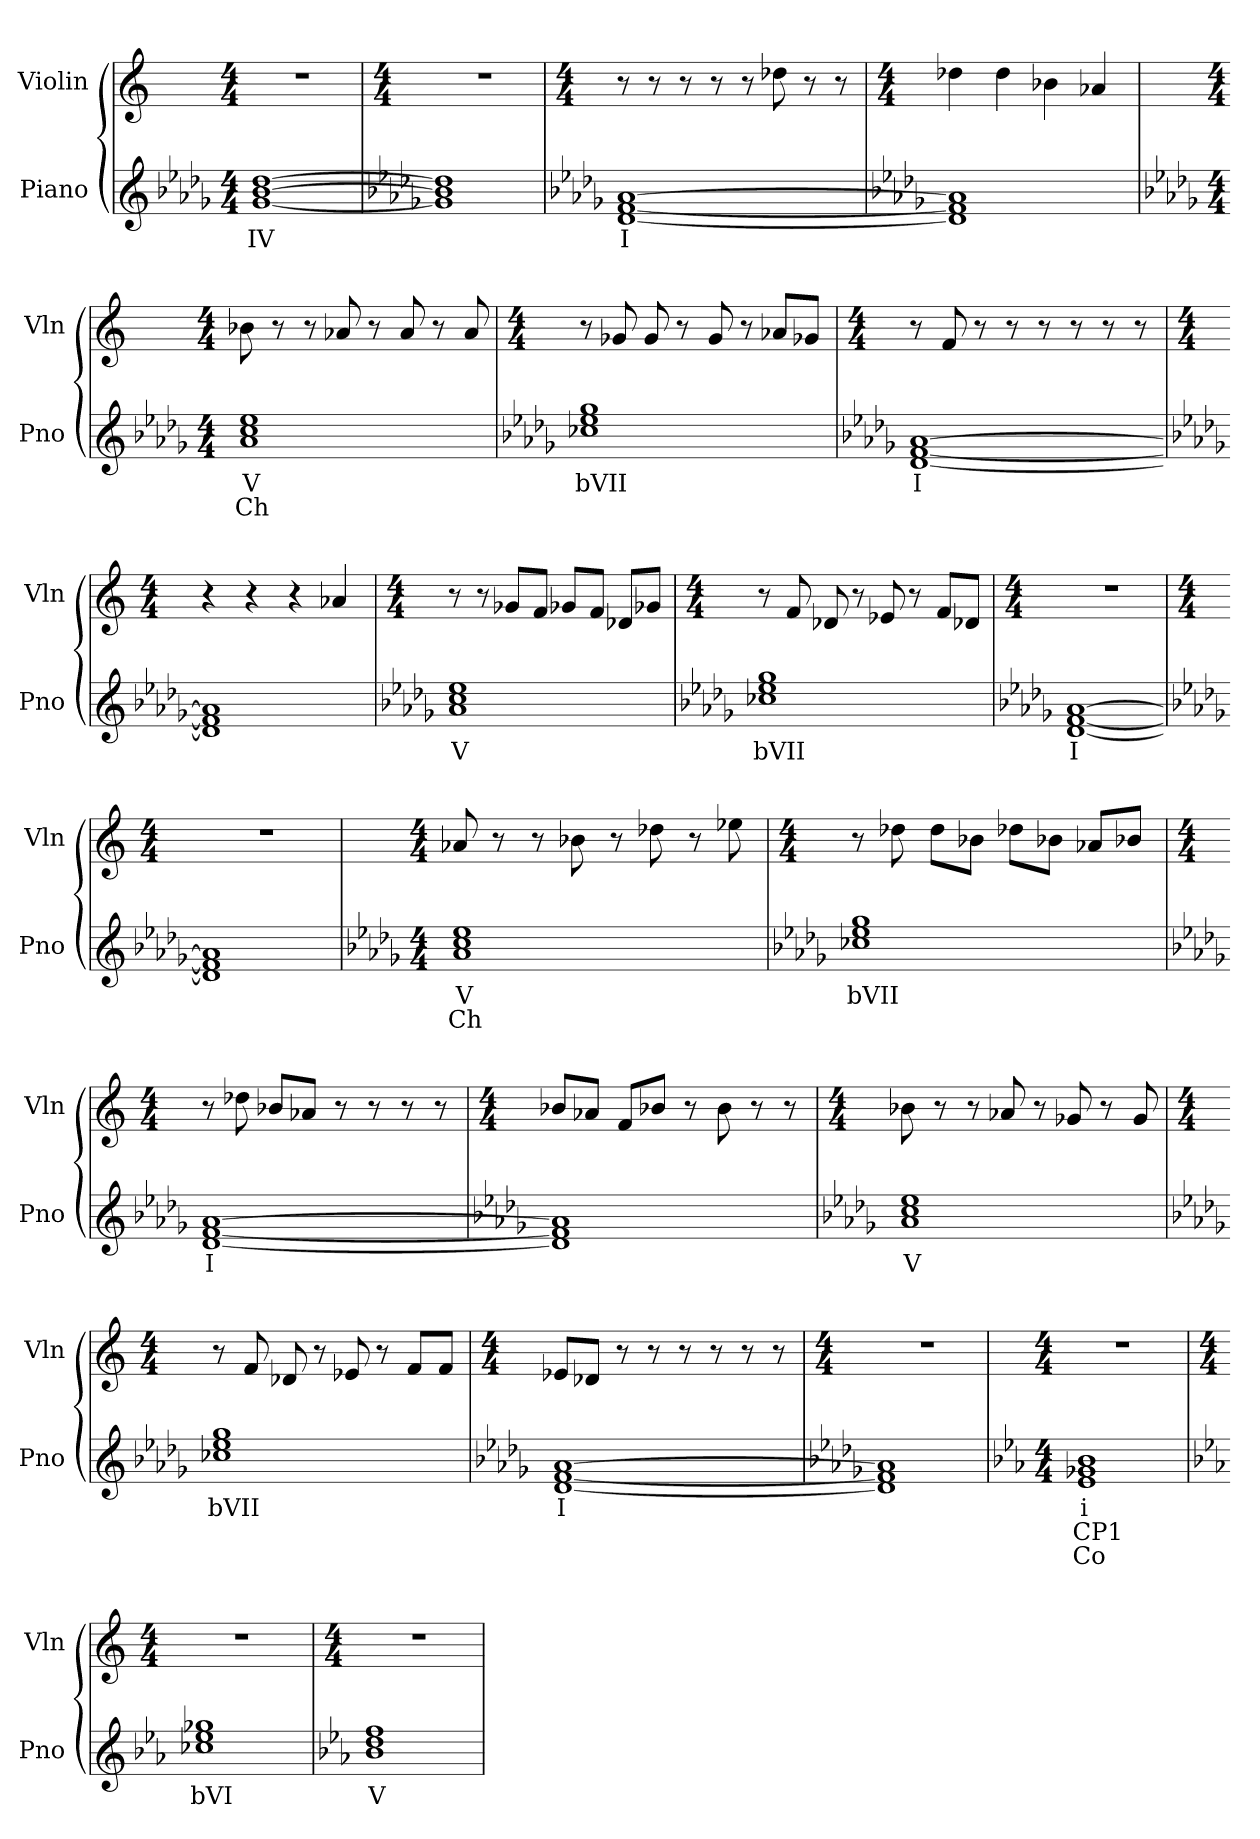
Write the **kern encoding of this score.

**kern	**text	**text	**text	**kern
*part2	*part2	*part2	*part2	*part1
*staff2	*staff2	*staff2	*staff2	*staff1
*I"Piano	*	*	*	*I"Violin
*I'Pno	*	*	*	*I'Vln
*k[b-e-a-d-g-]	*	*	*	*
*D-:	*	*	*	*
*M4/4	*	*	*	*M4/4
=	=	=	=	=
[1g- [1b- [1dd-	IV	.	.	1r
=	=	=	=	=
*k[b-e-a-d-g-]	*	*	*	*
*D-:	*	*	*	*
*	*	*	*	*M4/4
1g-] 1b-] 1dd-]	.	.	.	1r
=	=	=	=	=
*k[b-e-a-d-g-]	*	*	*	*
*D-:	*	*	*	*
*	*	*	*	*M4/4
[1d- [1f [1a-	I	.	.	8r
.	.	.	.	8r
.	.	.	.	8r
.	.	.	.	8r
.	.	.	.	8r
.	.	.	.	8dd-X
.	.	.	.	8r
.	.	.	.	8r
=	=	=	=	=
*k[b-e-a-d-g-]	*	*	*	*
*D-:	*	*	*	*
*	*	*	*	*M4/4
1d-] 1f] 1a-]	.	.	.	4dd-X
.	.	.	.	4dd-
.	.	.	.	4b-X
.	.	.	.	4a-X
=	=	=	=	=
*k[b-e-a-d-g-]	*	*	*	*
*D-:	*	*	*	*
*M4/4	*	*	*	*M4/4
1a- 1cc 1ee-	V	Ch	.	8b-X
.	.	.	.	8r
.	.	.	.	8r
.	.	.	.	8a-X
.	.	.	.	8r
.	.	.	.	8a-
.	.	.	.	8r
.	.	.	.	8a-
=	=	=	=	=
*k[b-e-a-d-g-]	*	*	*	*
*D-:	*	*	*	*
*	*	*	*	*M4/4
1cc-X 1ee- 1gg-	bVII	.	.	8r
.	.	.	.	8g-X
.	.	.	.	8g-
.	.	.	.	8r
.	.	.	.	8g-
.	.	.	.	8r
.	.	.	.	8a-XL
.	.	.	.	8g-XJ
=	=	=	=	=
*k[b-e-a-d-g-]	*	*	*	*
*D-:	*	*	*	*
*	*	*	*	*M4/4
[1d- [1f [1a-	I	.	.	8r
.	.	.	.	8f
.	.	.	.	8r
.	.	.	.	8r
.	.	.	.	8r
.	.	.	.	8r
.	.	.	.	8r
.	.	.	.	8r
=	=	=	=	=
*k[b-e-a-d-g-]	*	*	*	*
*D-:	*	*	*	*
*	*	*	*	*M4/4
1d-] 1f] 1a-]	.	.	.	4r
.	.	.	.	4r
.	.	.	.	4r
.	.	.	.	4a-X
=	=	=	=	=
*k[b-e-a-d-g-]	*	*	*	*
*D-:	*	*	*	*
*	*	*	*	*M4/4
1a- 1cc 1ee-	V	.	.	8r
.	.	.	.	8r
.	.	.	.	8g-XL
.	.	.	.	8fJ
.	.	.	.	8g-XL
.	.	.	.	8fJ
.	.	.	.	8d-XL
.	.	.	.	8g-XJ
=	=	=	=	=
*k[b-e-a-d-g-]	*	*	*	*
*D-:	*	*	*	*
*	*	*	*	*M4/4
1cc-X 1ee- 1gg-	bVII	.	.	8r
.	.	.	.	8f
.	.	.	.	8d-X
.	.	.	.	8r
.	.	.	.	8e-X
.	.	.	.	8r
.	.	.	.	8fL
.	.	.	.	8d-XJ
=	=	=	=	=
*k[b-e-a-d-g-]	*	*	*	*
*D-:	*	*	*	*
*	*	*	*	*M4/4
[1d- [1f [1a-	I	.	.	1r
=	=	=	=	=
*k[b-e-a-d-g-]	*	*	*	*
*D-:	*	*	*	*
*	*	*	*	*M4/4
1d-] 1f] 1a-]	.	.	.	1r
=	=	=	=	=
*k[b-e-a-d-g-]	*	*	*	*
*D-:	*	*	*	*
*M4/4	*	*	*	*M4/4
1a- 1cc 1ee-	V	Ch	.	8a-X
.	.	.	.	8r
.	.	.	.	8r
.	.	.	.	8b-X
.	.	.	.	8r
.	.	.	.	8dd-X
.	.	.	.	8r
.	.	.	.	8ee-X
=	=	=	=	=
*k[b-e-a-d-g-]	*	*	*	*
*D-:	*	*	*	*
*	*	*	*	*M4/4
1cc-X 1ee- 1gg-	bVII	.	.	8r
.	.	.	.	8dd-X
.	.	.	.	8dd-L
.	.	.	.	8b-XJ
.	.	.	.	8dd-XL
.	.	.	.	8b-XJ
.	.	.	.	8a-XL
.	.	.	.	8b-XJ
=	=	=	=	=
*k[b-e-a-d-g-]	*	*	*	*
*D-:	*	*	*	*
*	*	*	*	*M4/4
[1d- [1f [1a-	I	.	.	8r
.	.	.	.	8dd-X
.	.	.	.	8b-XL
.	.	.	.	8a-XJ
.	.	.	.	8r
.	.	.	.	8r
.	.	.	.	8r
.	.	.	.	8r
=	=	=	=	=
*k[b-e-a-d-g-]	*	*	*	*
*D-:	*	*	*	*
*	*	*	*	*M4/4
1d-] 1f] 1a-]	.	.	.	8b-XL
.	.	.	.	8a-XJ
.	.	.	.	8fL
.	.	.	.	8b-XJ
.	.	.	.	8r
.	.	.	.	8b-
.	.	.	.	8r
.	.	.	.	8r
=	=	=	=	=
*k[b-e-a-d-g-]	*	*	*	*
*D-:	*	*	*	*
*	*	*	*	*M4/4
1a- 1cc 1ee-	V	.	.	8b-X
.	.	.	.	8r
.	.	.	.	8r
.	.	.	.	8a-X
.	.	.	.	8r
.	.	.	.	8g-X
.	.	.	.	8r
.	.	.	.	8g-
=	=	=	=	=
*k[b-e-a-d-g-]	*	*	*	*
*D-:	*	*	*	*
*	*	*	*	*M4/4
1cc-X 1ee- 1gg-	bVII	.	.	8r
.	.	.	.	8f
.	.	.	.	8d-X
.	.	.	.	8r
.	.	.	.	8e-X
.	.	.	.	8r
.	.	.	.	8fL
.	.	.	.	8fJ
=	=	=	=	=
*k[b-e-a-d-g-]	*	*	*	*
*D-:	*	*	*	*
*	*	*	*	*M4/4
[1d- [1f [1a-	I	.	.	8e-XL
.	.	.	.	8d-XJ
.	.	.	.	8r
.	.	.	.	8r
.	.	.	.	8r
.	.	.	.	8r
.	.	.	.	8r
.	.	.	.	8r
=	=	=	=	=
*k[b-e-a-d-g-]	*	*	*	*
*D-:	*	*	*	*
*	*	*	*	*M4/4
1d-] 1f] 1a-]	.	.	.	1r
=	=	=	=	=
*k[b-e-a-]	*	*	*	*
*E-:	*	*	*	*
*M4/4	*	*	*	*M4/4
1e- 1g-X 1b-	i	CP1	Co	1r
=	=	=	=	=
*k[b-e-a-]	*	*	*	*
*E-:	*	*	*	*
*	*	*	*	*M4/4
1cc-X 1ee- 1gg-X	bVI	.	.	1r
=	=	=	=	=
*k[b-e-a-]	*	*	*	*
*E-:	*	*	*	*
*	*	*	*	*M4/4
1b- 1dd 1ff	V	.	.	1r
=	=	=	=	=
*-	*-	*-	*-	*-
